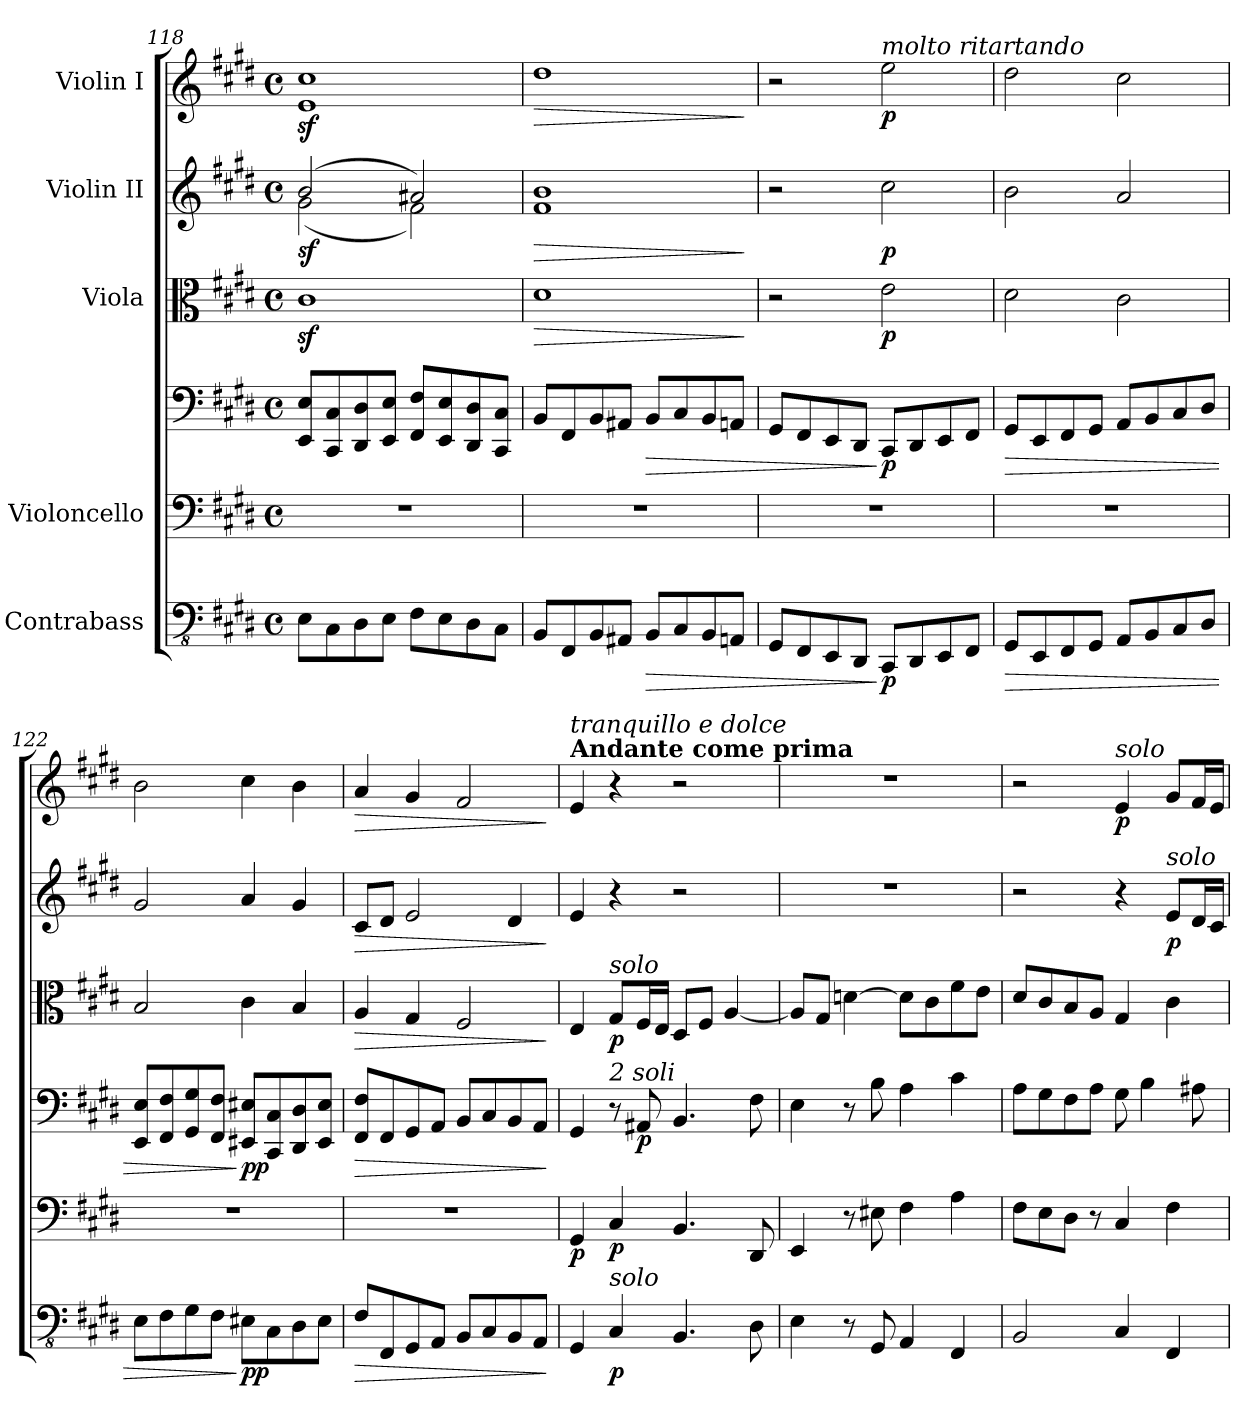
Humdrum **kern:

**kern	**dynam	**kern	**kern	**dynam	**kern	**dynam	**kern	**dynam	**kern	**dynam
*part5	*part5	*part4	*part4	*part4	*part3	*part3	*part2	*part2	*part1	*part1
*staff6	*staff6	*staff5	*staff4	*staff4/5	*staff3	*staff3	*staff2	*staff2	*staff1	*staff1
*I"Contrabass	*	*I"Violoncello	*	*	*I"Viola	*	*I"Violin II	*	*I"Violin I	*
!!LO:LB:g=z
*clefFv4	*	*clefF4	*clefF4	*	*clefC3	*	*clefG2	*	*clefG2	*
*k[f#c#g#d#]	*	*k[f#c#g#d#]	*k[f#c#g#d#]	*	*k[f#c#g#d#]	*	*k[f#c#g#d#]	*	*k[f#c#g#d#]	*
*M4/4	*	*M4/4	*M4/4	*	*M4/4	*	*M4/4	*	*M4/4	*
*met(c)	*	*met(c)	*met(c)	*	*met(c)	*	*met(c)	*	*met(c)	*
=118	=118	=118	=118	=118	=118	=118	=118	=118	=118	=118
*	*	*	*	*	*	*	*^	*	*	*
!	!	!	!	!	!	!	!	!	!LO:DY:b	!	!
8EE\L	.	1r	8EE/ 8E/L	.	1c#z<	.	(2b/	(2g#\	sf	1ez< 1cc#z<	.
8CC#\	.	.	8CC#/ 8C#/	.	.	.	.	.	.	.	.
8DD#\	.	.	8DD#/ 8D#/	.	.	.	.	.	.	.	.
8EE\J	.	.	8EE/ 8E/J	.	.	.	.	.	.	.	.
8FF#\L	.	.	8FF#/ 8F#/L	.	.	.	2a#X/)	2f#\)	.	.	.
8EE\	.	.	8EE/ 8E/	.	.	.	.	.	.	.	.
8DD#\	.	.	8DD#/ 8D#/	.	.	.	.	.	.	.	.
8CC#\J	.	.	8CC#/ 8C#/J	.	.	.	.	.	.	.	.
=119	=119	=119	=119	=119	=119	=119	=119	=119	=119	=119	=119
!	!	!	!	!	!	!LO:HP:b	!	!	!LO:HP:b	!	!LO:HP:b
8BBB/L	.	1r	8BB/L	.	1d#	>	1b	1f#	>	1dd#	>
8FFF#/	.	.	8FF#/	.	.	.	.	.	.	.	.
8BBB/	.	.	8BB/	.	.	.	.	.	.	.	.
8AAA#X/J	.	.	8AA#X/J	.	.	.	.	.	.	.	.
!	!LO:HP:b	!	!	!LO:HP:b	!	!	!	!	!	!	!
8BBB/L	>	.	8BB/L	>	.	.	.	.	.	.	.
8CC#/	.	.	8C#/	.	.	.	.	.	.	.	.
8BBB/	.	.	8BB/	.	.	.	.	.	.	.	.
8AAAn/J	.	.	8AAn/J	.	.	.	.	.	.	.	.
*	*	*	*	*	*	*	*v	*v	*	*	*
.	.	.	.	.	.	]	.	]	.	]
=120	=120	=120	=120	=120	=120	=120	=120	=120	=120	=120
8GGG#/L	.	1r	8GG#/L	.	2r	.	2r	.	2r	.
8FFF#/	.	.	8FF#/	.	.	.	.	.	.	.
8EEE/	.	.	8EE/	.	.	.	.	.	.	.
8DDD#/J	.	.	8DD#/J	.	.	.	.	.	.	.
*	*	*	*	*	*	*	*	*	*MM95	*
!	!	!	!	!	!	!	!	!	!LO:TX:a:i:t=molto ritartando	!
!	!LO:DY:n=1:b	!	!	!LO:DY:n=1:b	!	!LO:DY:b	!	!LO:DY:b	!	!LO:DY:b
8CCC#/L	] p	.	8CC#/L	] p	2e\	p	2cc#\	p	2ee\	p
8DDD#/	.	.	8DD#/	.	.	.	.	.	.	.
8EEE/	.	.	8EE/	.	.	.	.	.	.	.
8FFF#/J	.	.	8FF#/J	.	.	.	.	.	.	.
=121	=121	=121	=121	=121	=121	=121	=121	=121	=121	=121
*	*	*	*	*	*	*	*	*	*MM90	*
!	!LO:HP:b	!	!	!LO:HP:b	!	!	!	!	!	!
8GGG#/L	>	1r	8GG#/L	>	2d#\	.	2b\	.	2dd#\	.
8EEE/	.	.	8EE/	.	.	.	.	.	.	.
8FFF#/	.	.	8FF#/	.	.	.	.	.	.	.
8GGG#/J	.	.	8GG#/J	.	.	.	.	.	.	.
*	*	*	*	*	*	*	*	*	*MM85	*
8AAA/L	.	.	8AA/L	.	2c#\	.	2a/	.	2cc#\	.
8BBB/	.	.	8BB/	.	.	.	.	.	.	.
8CC#/	.	.	8C#/	.	.	.	.	.	.	.
8DD#/J	.	.	8D#/J	.	.	.	.	.	.	.
=122	=122	=122	=122	=122	=122	=122	=122	=122	=122	=122
*	*	*	*	*	*	*	*	*	*MM81	*
8EE\L	.	1r	8EE/ 8E/L	.	2B/	.	2g#/	.	2b\	.
8FF#\	.	.	8FF#/ 8F#/	.	.	.	.	.	.	.
8GG#\	.	.	8GG#/ 8G#/	.	.	.	.	.	.	.
8FF#\J	.	.	8FF#/ 8F#/J	.	.	.	.	.	.	.
*	*	*	*	*	*	*	*	*	*MM76	*
!	!LO:DY:n=1:b	!	!	!LO:DY:n=1:b	!	!	!	!	!	!
8EE#X\L	] pp	.	8EE#X/ 8E#X/L	] pp	4c#\	.	4a/	.	4cc#\	.
8CC#\	.	.	8CC#/ 8C#/	.	.	.	.	.	.	.
8DD#\	.	.	8DD#/ 8D#/	.	4B/	.	4g#/	.	4b\	.
8EE#\J	.	.	8EE#/ 8E#/J	.	.	.	.	.	.	.
=123	=123	=123	=123	=123	=123	=123	=123	=123	=123	=123
*	*	*	*	*	*	*	*	*	*MM72	*
!	!LO:HP:b	!	!	!LO:HP:b	!	!LO:HP:b	!	!LO:HP:b	!	!LO:HP:b
8FF#/L	>	1r	8FF#/ 8F#/L	>	4A/	>	8c#/L	>	4a/	>
8FFF#/	.	.	8FF#/	.	.	.	8d#/J	.	.	.
*	*	*	*	*	*	*	*	*	*MM66	*
8GGG#/	.	.	8GG#/	.	4G#/	.	2e/	.	4g#/	.
8AAA/J	.	.	8AA/J	.	.	.	.	.	.	.
*	*	*	*	*	*	*	*	*	*MM60	*
8BBB/L	.	.	8BB/L	.	2F#/	.	.	.	2f#/	.
8CC#/	.	.	8C#/	.	.	.	.	.	.	.
8BBB/	.	.	8BB/	.	.	.	4d#/	.	.	.
8AAA/J	.	.	8AA/J	.	.	.	.	.	.	.
.	]	.	.	]	.	]	.	]	.	]
=124	=124	=124	=124	=124	=124	=124	=124	=124	=124	=124
*	*	*	*	*	*	*	*	*	*MM45	*
!	!	!	!	!	!	!	!	!	!LO:TX:a:B:t=Andante come prima	!
!	!	!	!	!	!	!	!	!	!LO:TX:a:i:t=tranquillo e dolce	!
!	!	!	!	!LO:DY:b=2	!	!	!	!	!	!
4GGG#/	.	4GG#/	4GG#/	p	4E/	.	4e/	.	4e/	.
!	!	!	!	!	!LO:TX:a:i:t=solo	!	!	!	!	!
!	!	!	!LO:TX:a:i:t=2 soli	!	!	!	!	!	!	!
!LO:TX:a:i:t=solo	!	!	!	!	!	!	!	!	!	!
!	!LO:DY:b	!	!	!LO:DY:b=2	!	!LO:DY:b	!	!	!	!
4CC#/	p	4C#/	8r	p	8G#/L	p	4r	.	4r	.
!	!	!	!	!LO:DY:b	!	!	!	!	!	!
.	.	.	8AA#X/	p	16F#/L	.	.	.	.	.
.	.	.	.	.	16E/JJ	.	.	.	.	.
4.BBB/	.	4.BB/	4.BB/	.	8D#/L	.	2r	.	2r	.
.	.	.	.	.	8F#/J	.	.	.	.	.
.	.	.	.	.	[4A/	.	.	.	.	.
8DD#\	.	8DD#/	8F#\	.	.	.	.	.	.	.
!!LO:PB:g=z
=125	=125	=125	=125	=125	=125	=125	=125	=125	=125	=125
4EE\	.	4EE/	4E\	.	8A/L]	.	1r	.	1r	.
.	.	.	.	.	8G#/J	.	.	.	.	.
8r	.	8r	8r	.	[4dn\	.	.	.	.	.
8GGG#/	.	8E#X\	8B\	.	.	.	.	.	.	.
4AAA/	.	4F#\	4A\	.	8d\L]	.	.	.	.	.
.	.	.	.	.	8c#\	.	.	.	.	.
4FFF#/	.	4A\	4c#\	.	8f#\	.	.	.	.	.
.	.	.	.	.	8e\J	.	.	.	.	.
=126	=126	=126	=126	=126	=126	=126	=126	=126	=126	=126
2BBB/	.	8F#\L	8A\L	.	8d#/L	.	2r	.	2r	.
.	.	8E\	8G#\	.	8c#/	.	.	.	.	.
.	.	8D#\J	8F#\	.	8B/	.	.	.	.	.
.	.	8r	8A\J	.	8A/J	.	.	.	.	.
!	!	!	!	!	!	!	!	!	!LO:TX:a:i:t=solo	!
!	!	!	!	!	!	!	!	!	!	!LO:DY:b
4CC#/	.	4C#/	8G#\	.	4G#/	.	4r	.	4e/	p
.	.	.	4B\	.	.	.	.	.	.	.
!	!	!	!	!	!	!	!LO:TX:a:i:t=solo	!	!	!
!	!	!	!	!	!	!	!	!LO:DY:b	!	!
4FFF#/	.	4F#\	.	.	4c#\	.	8e/L	p	8g#/L	.
.	.	.	8A#X\	.	.	.	16d#/L	.	16f#/L	.
.	.	.	.	.	.	.	16c#/JJ	.	16e/JJ	.
=	=	=	=	=	=	=	=	=	=	=
*-	*-	*-	*-	*-	*-	*-	*-	*-	*-	*-
